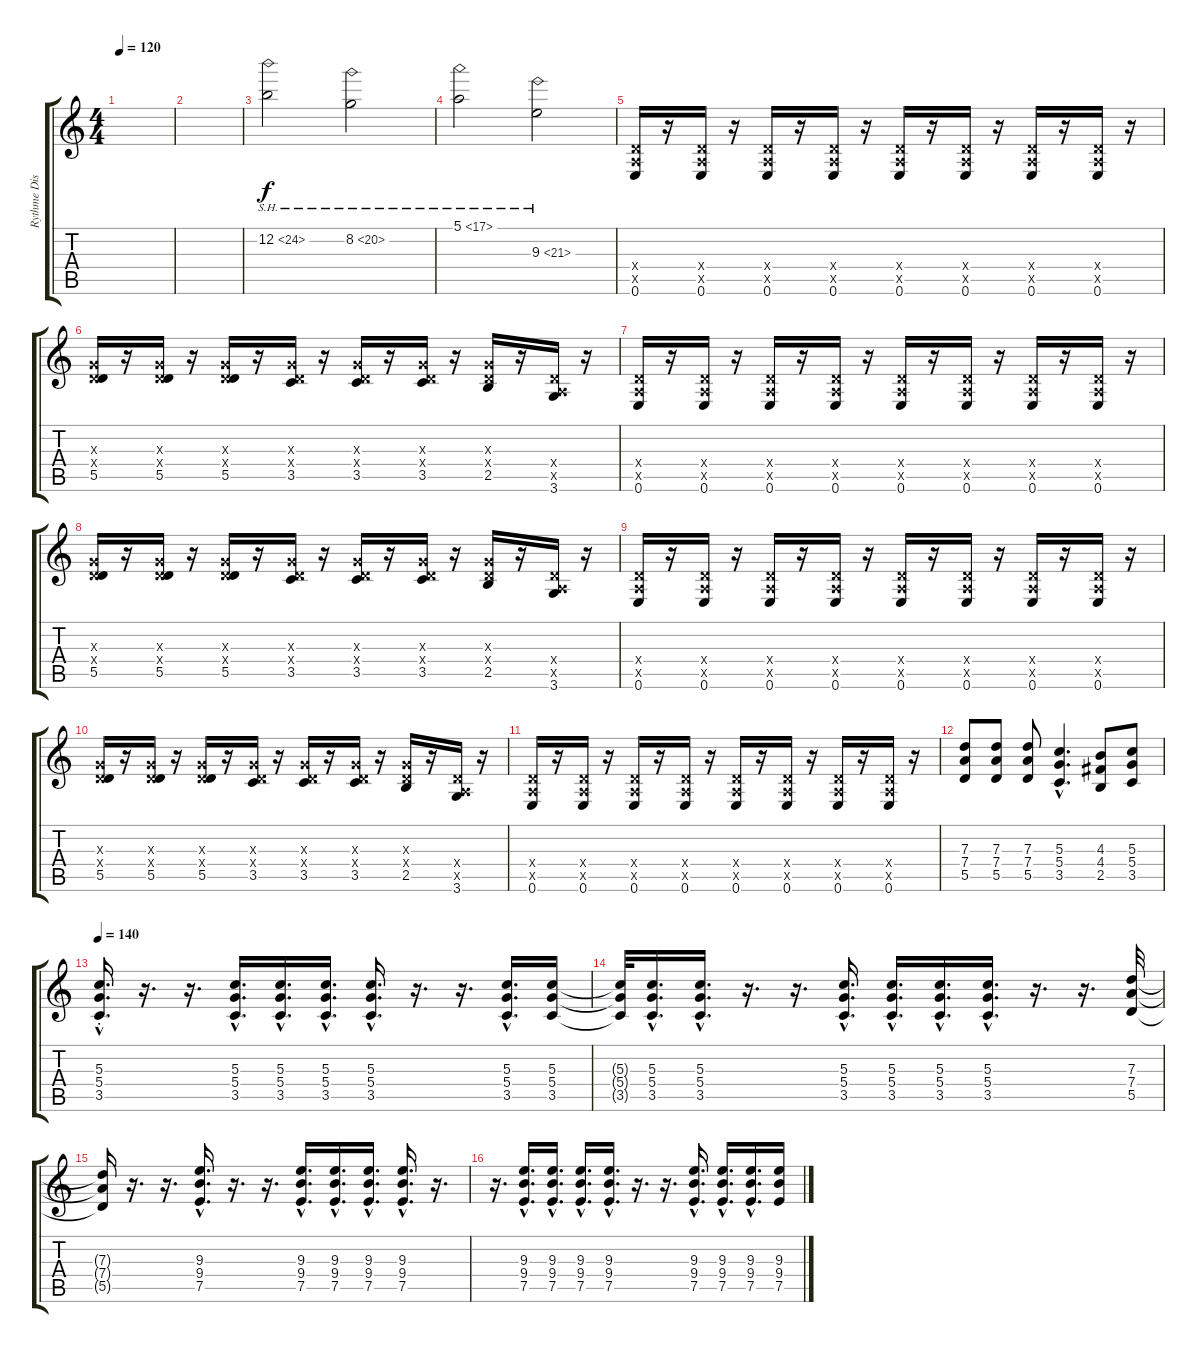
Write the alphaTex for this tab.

\track ("Rythme Dist. Guitar 2" "Rythme Dis") {instrument distortionguitar}
\staff {score tabs}
\tuning (E4 B3 G3 D3 A2 E2) {hide}
\ts (4 4)
\tempo 120
\clef g2
\ks c
|
|
12.2{sh 12}.2{volume 11} 8.2{sh 12}.2 |
5.1{sh 12}.2 9.3{sh 12}.2 |
(0.4{x} 0.5{x} 0.6).16{volume 13} r.16 (0.4{x} 0.5{x} 0.6).16 r.16 (0.4{x} 0.5{x} 0.6).16 r.16 (0.4{x} 0.5{x} 0.6).16 r.16 (0.4{x} 0.5{x} 0.6).16 r.16 (0.4{x} 0.5{x} 0.6).16 r.16 (0.4{x} 0.5{x} 0.6).16 r.16 (0.4{x} 0.5{x} 0.6).16 r.16 |
(0.3{x} 0.4{x} 5.5).16 r.16 (0.3{x} 0.4{x} 5.5).16 r.16 (0.3{x} 0.4{x} 5.5).16 r.16 (0.3{x} 0.4{x} 3.5).16 r.16 (0.3{x} 0.4{x} 3.5).16 r.16 (0.3{x} 0.4{x} 3.5).16 r.16 (0.3{x} 0.4{x} 2.5).16 r.16 (0.4{x} 0.5{x} 3.6).16 r.16 |
(0.4{x} 0.5{x} 0.6).16 r.16 (0.4{x} 0.5{x} 0.6).16 r.16 (0.4{x} 0.5{x} 0.6).16 r.16 (0.4{x} 0.5{x} 0.6).16 r.16 (0.4{x} 0.5{x} 0.6).16 r.16 (0.4{x} 0.5{x} 0.6).16 r.16 (0.4{x} 0.5{x} 0.6).16 r.16 (0.4{x} 0.5{x} 0.6).16 r.16 |
(0.3{x} 0.4{x} 5.5).16 r.16 (0.3{x} 0.4{x} 5.5).16 r.16 (0.3{x} 0.4{x} 5.5).16 r.16 (0.3{x} 0.4{x} 3.5).16 r.16 (0.3{x} 0.4{x} 3.5).16 r.16 (0.3{x} 0.4{x} 3.5).16 r.16 (0.3{x} 0.4{x} 2.5).16 r.16 (0.4{x} 0.5{x} 3.6).16 r.16 |
(0.4{x} 0.5{x} 0.6).16 r.16 (0.4{x} 0.5{x} 0.6).16 r.16 (0.4{x} 0.5{x} 0.6).16 r.16 (0.4{x} 0.5{x} 0.6).16 r.16 (0.4{x} 0.5{x} 0.6).16 r.16 (0.4{x} 0.5{x} 0.6).16 r.16 (0.4{x} 0.5{x} 0.6).16 r.16 (0.4{x} 0.5{x} 0.6).16 r.16 |
(0.3{x} 0.4{x} 5.5).16 r.16 (0.3{x} 0.4{x} 5.5).16 r.16 (0.3{x} 0.4{x} 5.5).16 r.16 (0.3{x} 0.4{x} 3.5).16 r.16 (0.3{x} 0.4{x} 3.5).16 r.16 (0.3{x} 0.4{x} 3.5).16 r.16 (0.3{x} 0.4{x} 2.5).16 r.16 (0.4{x} 0.5{x} 3.6).16 r.16 |
(0.4{x} 0.5{x} 0.6).16 r.16 (0.4{x} 0.5{x} 0.6).16 r.16 (0.4{x} 0.5{x} 0.6).16 r.16 (0.4{x} 0.5{x} 0.6).16 r.16 (0.4{x} 0.5{x} 0.6).16 r.16 (0.4{x} 0.5{x} 0.6).16 r.16 (0.4{x} 0.5{x} 0.6).16 r.16 (0.4{x} 0.5{x} 0.6).16 r.16 |
(7.3 7.4 5.5).8{volume 16} (7.3 7.4 5.5).8 (7.3 7.4 5.5).8 (5.3{hac} 5.4{hac} 3.5{hac}).4{d} (4.3 4.4 2.5).8 (5.3 5.4 3.5).8 |
\tempo 140
(5.3{hac st} 5.4{hac st} 3.5{hac st}).16{d} r.16{d} r.16{d} (5.3{hac} 5.4{hac} 3.5{hac}).16{d} (5.3{hac} 5.4{hac} 3.5{hac}).16{d} (5.3{hac} 5.4{hac} 3.5{hac}).16{d} (5.3{hac} 5.4{hac} 3.5{hac}).16{d} r.16{d} r.16{d} (5.3{hac} 5.4{hac} 3.5{hac}).16{d} (5.3 5.4 3.5).16 |
(5.3{t} 5.4{t} 3.5{t}).32 (5.3{hac} 5.4{hac} 3.5{hac}).16{d} (5.3{hac} 5.4{hac} 3.5{hac}).16{d} r.16{d} r.16{d} (5.3{hac} 5.4{hac} 3.5{hac}).16{d} (5.3{hac} 5.4{hac} 3.5{hac}).16{d} (5.3{hac} 5.4{hac} 3.5{hac}).16{d} (5.3{hac} 5.4{hac} 3.5{hac}).16{d} r.16{d} r.16{d} (7.3 7.4 5.5).32 |
(7.3{t} 7.4{t} 5.5{t}).16 r.16{d} r.16{d} (9.3{hac} 9.4{hac} 7.5{hac}).16{d} r.16{d} r.16{d} (9.3{hac} 9.4{hac} 7.5{hac}).16{d} (9.3{hac} 9.4{hac} 7.5{hac}).16{d} (9.3{hac} 9.4{hac} 7.5{hac}).16{d} (9.3{hac} 9.4{hac} 7.5{hac}).16{d} r.16{d} |
r.16{d} (9.3{hac} 9.4{hac} 7.5{hac}).16{d} (9.3{hac} 9.4{hac} 7.5{hac}).16{d} (9.3{hac} 9.4{hac} 7.5{hac}).16{d} (9.3{hac} 9.4{hac} 7.5{hac}).16{d} r.16{d} r.16{d} (9.3{hac} 9.4{hac} 7.5{hac}).16{d} (9.3{hac} 9.4{hac} 7.5{hac}).16{d} (9.3{hac} 9.4{hac} 7.5{hac}).16{d} (9.3 9.4 7.5).16
